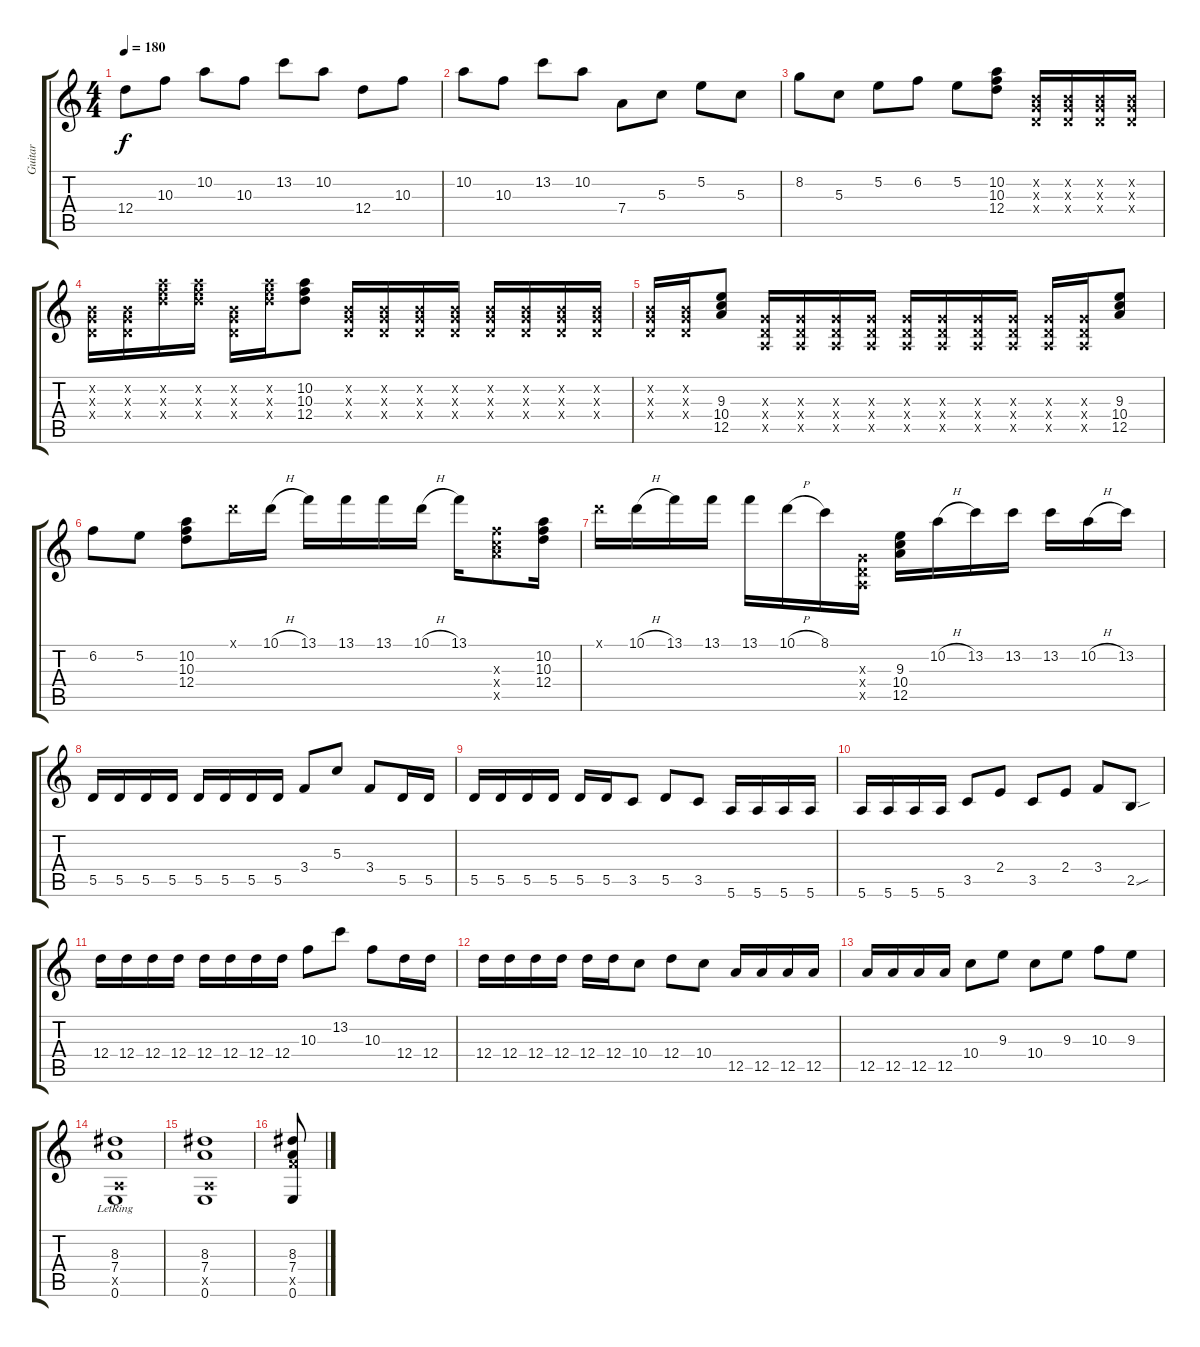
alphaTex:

\track ("Guitar" "Guitar") {instrument distortionguitar}
\staff {score tabs}
\tuning (E4 B3 G3 D3 A2 E2) {hide}
\ts (4 4)
\tempo 180
\clef g2
\ks c
12.4.8{dy f} 10.3.8 10.2.8 10.3.8 13.2.8 10.2.8 12.4.8 10.3.8 |
10.2.8 10.3.8 13.2.8 10.2.8 7.4.8 5.3.8 5.2.8 5.3.8 |
8.2.8 5.3.8 5.2.8 6.2.8 5.2.8 (10.2 10.3 12.4).8 (0.2{x} 0.3{x} 0.4{x}).16 (0.2{x} 0.3{x} 0.4{x}).16 (0.2{x} 0.3{x} 0.4{x}).16 (0.2{x} 0.3{x} 0.4{x}).16 |
(0.2{x} 0.3{x} 0.4{x}).16 (0.2{x} 0.3{x} 0.4{x}).16 (10.2{x} 10.3{x} 12.4{x}).16 (10.2{x} 10.3{x} 12.4{x}).16 (0.2{x} 0.3{x} 0.4{x}).16 (10.2{x} 10.3{x} 12.4{x}).16 (10.2 10.3 12.4).8 (0.2{x} 0.3{x} 0.4{x}).16 (0.2{x} 0.3{x} 0.4{x}).16 (0.2{x} 0.3{x} 0.4{x}).16 (0.2{x} 0.3{x} 0.4{x}).16 (0.2{x} 0.3{x} 0.4{x}).16 (0.2{x} 0.3{x} 0.4{x}).16 (0.2{x} 0.3{x} 0.4{x}).16 (0.2{x} 0.3{x} 0.4{x}).16 |
(0.2{x} 0.3{x} 0.4{x}).16 (0.2{x} 0.3{x} 0.4{x}).16 (9.3 10.4 12.5).8 (0.3{x} 0.4{x} 0.5{x}).16 (0.3{x} 0.4{x} 0.5{x}).16 (0.3{x} 0.4{x} 0.5{x}).16 (0.3{x} 0.4{x} 0.5{x}).16 (0.3{x} 0.4{x} 0.5{x}).16 (0.3{x} 0.4{x} 0.5{x}).16 (0.3{x} 0.4{x} 0.5{x}).16 (0.3{x} 0.4{x} 0.5{x}).16 (0.3{x} 0.4{x} 0.5{x}).16 (0.3{x} 0.4{x} 0.5{x}).16 (9.3 10.4 12.5).8 |
6.2.8 5.2.8 (10.2 10.3 12.4).8 10.1{x}.16 10.1{h}.16 13.1.16 13.1.16 13.1.16 10.1{h}.16 13.1.16 (10.3{x} 10.4{x} 12.5{x}).8 (10.2 10.3 12.4).16 |
10.1{x}.16 10.1{h}.16 13.1.16 13.1.16 13.1.16 10.1{h}.16 8.1.16 (0.3{x} 0.4{x} 0.5{x}).16 (9.3 10.4 12.5).16 10.2{h}.16 13.2.16 13.2.16 13.2.16 10.2{h}.16 13.2.16 |
5.5.16 5.5.16 5.5.16 5.5.16 5.5.16 5.5.16 5.5.16 5.5.16 3.4.8 5.3.8 3.4.8 5.5.16 5.5.16 |
5.5.16 5.5.16 5.5.16 5.5.16 5.5.16 5.5.16 3.5.8 5.5.8 3.5.8 5.6.16 5.6.16 5.6.16 5.6.16 |
5.6.16 5.6.16 5.6.16 5.6.16 3.5.8 2.4.8 3.5.8 2.4.8 3.4.8 2.5{sou}.8 |
12.4.16 12.4.16 12.4.16 12.4.16 12.4.16 12.4.16 12.4.16 12.4.16 10.3.8 13.2.8 10.3.8 12.4.16 12.4.16 |
12.4.16 12.4.16 12.4.16 12.4.16 12.4.16 12.4.16 10.4.8 12.4.8 10.4.8 12.5.16 12.5.16 12.5.16 12.5.16 |
12.5.16 12.5.16 12.5.16 12.5.16 10.4.8 9.3.8 10.4.8 9.3.8 10.3.8 9.3.8 |
(8.3{lr} 7.4 0.5{x} 0.6).1 |
(8.3 7.4 0.5{x} 0.6).1 |
(8.3 7.4 8.5{x} 0.6).8
